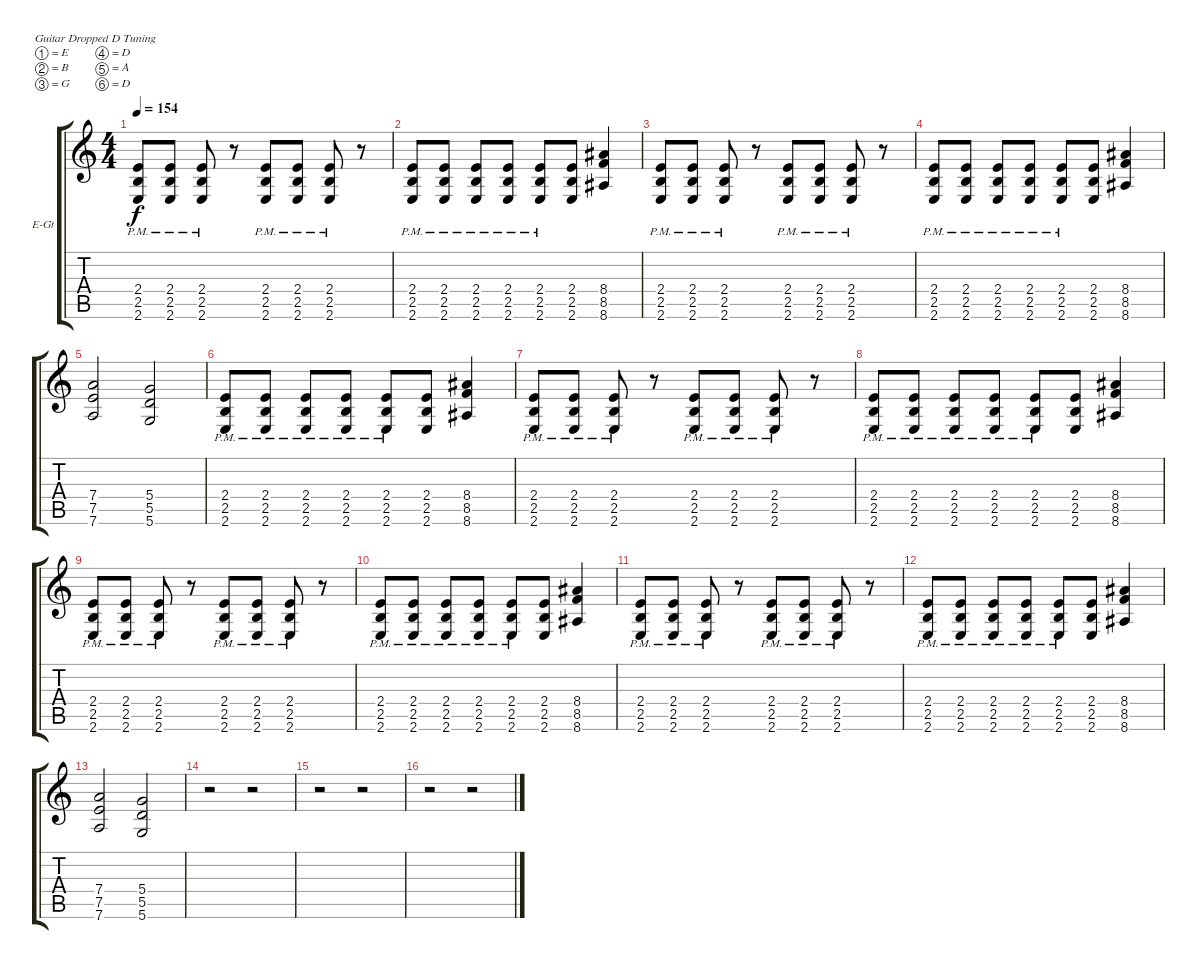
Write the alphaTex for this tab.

\bracketExtendMode groupsimilarinstruments
\firstSystemTrackNameOrientation horizontal
\otherSystemsTrackNameOrientation horizontal
\track ("Distortion-guitar (Paul)" "E-Gt") {instrument distortionguitar}
\staff {score tabs}
\tuning (E4 B3 G3 D3 A2 D2)
\ts (4 4)
\tempo 154
\clef g2
\ks c
(2.4{pm} 2.5{pm} 2.6{pm}).8{dy f} (2.4{pm} 2.5{pm} 2.6{pm}).8 (2.4{pm} 2.5{pm} 2.6{pm}).8 r.8 (2.4{pm} 2.5{pm} 2.6{pm}).8 (2.4{pm} 2.5{pm} 2.6{pm}).8 (2.4{pm} 2.5{pm} 2.6{pm}).8 r.8 |
(2.4{pm} 2.5{pm} 2.6{pm}).8 (2.4{pm} 2.5{pm} 2.6{pm}).8 (2.4{pm} 2.5{pm} 2.6{pm}).8 (2.4{pm} 2.5{pm} 2.6{pm}).8 (2.4{pm} 2.5{pm} 2.6{pm}).8 (2.4 2.5 2.6).8 (8.4 8.5 8.6).4 |
(2.4{pm} 2.5{pm} 2.6{pm}).8 (2.4{pm} 2.5{pm} 2.6{pm}).8 (2.4{pm} 2.5{pm} 2.6{pm}).8 r.8 (2.4{pm} 2.5{pm} 2.6{pm}).8 (2.4{pm} 2.5{pm} 2.6{pm}).8 (2.4{pm} 2.5{pm} 2.6{pm}).8 r.8 |
(2.4{pm} 2.5{pm} 2.6{pm}).8 (2.4{pm} 2.5{pm} 2.6{pm}).8 (2.4{pm} 2.5{pm} 2.6{pm}).8 (2.4{pm} 2.5{pm} 2.6{pm}).8 (2.4{pm} 2.5{pm} 2.6{pm}).8 (2.4 2.5 2.6).8 (8.4 8.5 8.6).4 |
(7.4 7.5 7.6).2 (5.4 5.6 5.5).2 |
(2.4{pm} 2.5{pm} 2.6{pm}).8 (2.4{pm} 2.5{pm} 2.6{pm}).8 (2.4{pm} 2.5{pm} 2.6{pm}).8 (2.4{pm} 2.5{pm} 2.6{pm}).8 (2.4{pm} 2.5{pm} 2.6{pm}).8 (2.4 2.5 2.6).8 (8.4 8.5 8.6).4 |
(2.4{pm} 2.5{pm} 2.6{pm}).8 (2.4{pm} 2.5{pm} 2.6{pm}).8 (2.4{pm} 2.5{pm} 2.6{pm}).8 r.8 (2.4{pm} 2.5{pm} 2.6{pm}).8 (2.4{pm} 2.5{pm} 2.6{pm}).8 (2.4{pm} 2.5{pm} 2.6{pm}).8 r.8 |
(2.4{pm} 2.5{pm} 2.6{pm}).8 (2.4{pm} 2.5{pm} 2.6{pm}).8 (2.4{pm} 2.5{pm} 2.6{pm}).8 (2.4{pm} 2.5{pm} 2.6{pm}).8 (2.4{pm} 2.5{pm} 2.6{pm}).8 (2.4 2.5 2.6).8 (8.4 8.5 8.6).4 |
(2.4{pm} 2.5{pm} 2.6{pm}).8 (2.4{pm} 2.5{pm} 2.6{pm}).8 (2.4{pm} 2.5{pm} 2.6{pm}).8 r.8 (2.4{pm} 2.5{pm} 2.6{pm}).8 (2.4{pm} 2.5{pm} 2.6{pm}).8 (2.4{pm} 2.5{pm} 2.6{pm}).8 r.8 |
(2.4{pm} 2.5{pm} 2.6{pm}).8 (2.4{pm} 2.5{pm} 2.6{pm}).8 (2.4{pm} 2.5{pm} 2.6{pm}).8 (2.4{pm} 2.5{pm} 2.6{pm}).8 (2.4{pm} 2.5{pm} 2.6{pm}).8 (2.4 2.5 2.6).8 (8.4 8.5 8.6).4 |
(2.4{pm} 2.5{pm} 2.6{pm}).8 (2.4{pm} 2.5{pm} 2.6{pm}).8 (2.4{pm} 2.5{pm} 2.6{pm}).8 r.8 (2.4{pm} 2.5{pm} 2.6{pm}).8 (2.4{pm} 2.5{pm} 2.6{pm}).8 (2.4{pm} 2.5{pm} 2.6{pm}).8 r.8 |
(2.4{pm} 2.5{pm} 2.6{pm}).8 (2.4{pm} 2.5{pm} 2.6{pm}).8 (2.4{pm} 2.5{pm} 2.6{pm}).8 (2.4{pm} 2.5{pm} 2.6{pm}).8 (2.4{pm} 2.5{pm} 2.6{pm}).8 (2.4 2.5 2.6).8 (8.4 8.5 8.6).4 |
(7.4 7.5 7.6).2 (5.4 5.6 5.5).2 |
r.2 r.2 |
r.2 r.2 |
r.2 r.2
